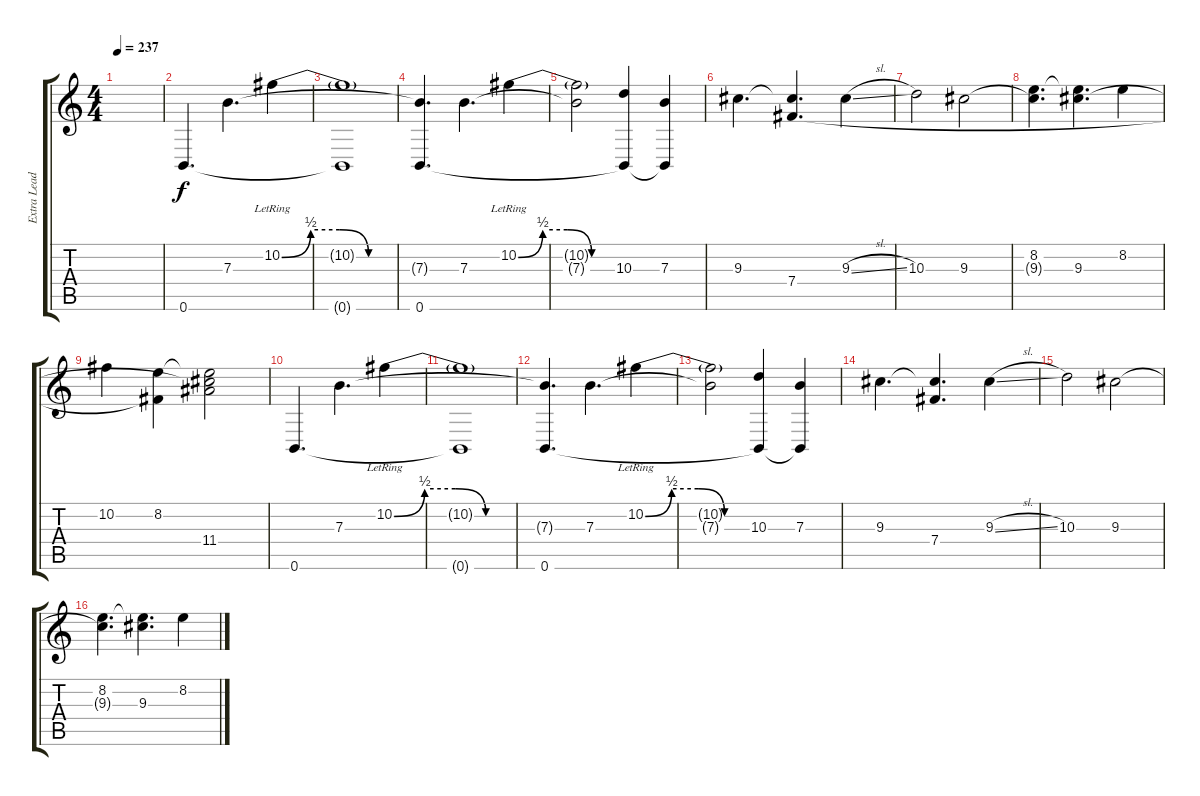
\track ("Extra Lead" "Extra Lead") {instrument distortionguitar}
\staff {score tabs}
\tuning (Db4 Ab3 E3 B2 Gb2 B1) {hide}
\ts (4 4)
\tempo 237
\clef g2
\ks c
|
0.6.4{d} 7.3.4{d} 10.2{be (custom 0 0 15 2 30 2 45 0 60 0) lr}.4 |
(10.2{t} 0.6{t}).1 |
(7.3{t} 0.6).4{d} 7.3.4{d} 10.2{be (custom 0 0 15 2 30 2 45 0 60 0) lr}.4 |
(10.2{t} 7.3{t}).2 (10.3 0.6{t}).4 (7.3 0.6{t}).4 |
9.3.4{d} (9.3{t} 7.4).4{d} 9.3{sl}.4 |
10.3.2 9.3.2 |
(8.2 9.3{t}).4{d} (8.2{t} 9.3).4{d} 8.2.4 |
10.2.4 (8.2 7.4{t}).4 (8.2{t} 9.3{t} 11.4).2 |
0.6.4{d} 7.3.4{d} 10.2{be (custom 0 0 15 2 30 2 45 0 60 0) lr}.4 |
(10.2{t} 0.6{t}).1 |
(7.3{t} 0.6).4{d} 7.3.4{d} 10.2{be (custom 0 0 15 2 30 2 45 0 60 0) lr}.4 |
(10.2{t} 7.3{t}).2 (10.3 0.6{t}).4 (7.3 0.6{t}).4 |
9.3.4{d} (9.3{t} 7.4).4{d} 9.3{sl}.4 |
10.3.2 9.3.2 |
(8.2 9.3{t}).4{d} (8.2{t} 9.3).4{d} 8.2.4
